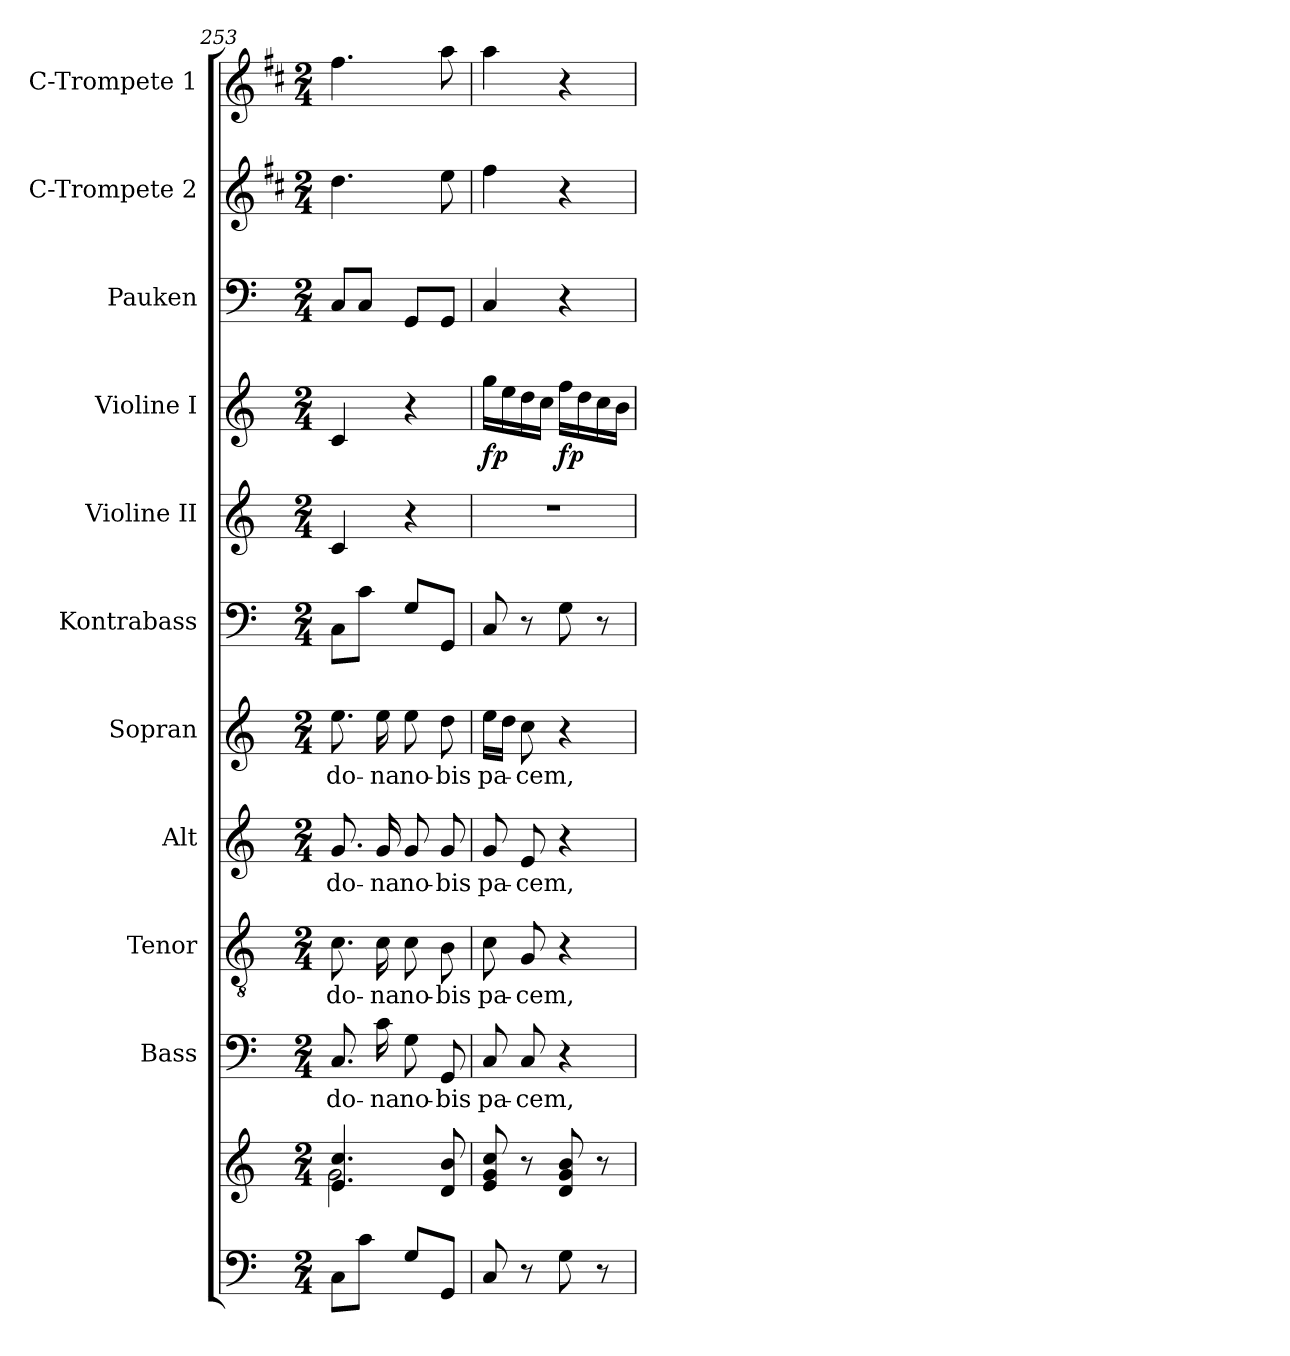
**kern	**kern	**kern	**text	**kern	**text	**kern	**text	**kern	**text	**kern	**kern	**kern	**dynam	**kern	**kern	**kern
*part11	*part11	*part10	*part10	*part9	*part9	*part8	*part8	*part7	*part7	*part6	*part5	*part4	*part4	*part3	*part2	*part1
*staff12	*staff11	*staff10	*staff10	*staff9	*staff9	*staff8	*staff8	*staff7	*staff7	*staff6	*staff5	*staff4	*staff4	*staff3	*staff2	*staff1
*	*	*I"Bass	*	*I"Tenor	*	*I"Alt	*	*I"Sopran	*	*I"Kontrabass	*I"Violine II	*I"Violine I	*	*I"Pauken	*I"C-Trompete 2	*I"C-Trompete 1
*	*	*I'B.	*	*I'T.	*	*I'A.	*	*I'S.	*	*I'Kb.	*I'Vl. II	*I'Vl. I	*	*I'Pk.	*I'C Trp. 2	*I'C Trp. 1
*clefF4	*clefG2	*clefF4	*	*clefGv2	*	*clefG2	*	*clefG2	*	*clefF4	*clefG2	*clefG2	*	*clefF4	*clefG2	*clefG2
*	*	*	*	*	*	*	*	*	*	*ITrd7c12	*	*	*	*	*ITrd1c2	*ITrd1c2
*k[]	*k[]	*k[]	*	*k[]	*	*k[]	*	*k[]	*	*k[]	*k[]	*k[]	*	*k[]	*k[]	*k[]
*C:	*C:	*C:	*	*C:	*	*C:	*	*C:	*	*C:	*C:	*C:	*	*C:	*C:	*C:
*M2/4	*M2/4	*M2/4	*	*M2/4	*	*M2/4	*	*M2/4	*	*M2/4	*M2/4	*M2/4	*	*M2/4	*M2/4	*M2/4
=253	=253	=253	=253	=253	=253	=253	=253	=253	=253	=253	=253	=253	=253	=253	=253	=253
*	*^	*	*	*	*	*	*	*	*	*	*	*	*	*	*	*
!	!	!	!	!LO:LY:b	!	!LO:LY:b	!	!LO:LY:b	!	!LO:LY:b	!	!	!	!	!	!	!
8C\L	4.e/ 4.cc/	2g\	8.C/	do-	8.c\	do-	8.g/	do-	8.ee\	do-	8CC\L	4c/	4c/	.	8C/L	4.cc\	4.ee\
8c\J	.	.	.	.	.	.	.	.	.	.	8C\J	.	.	.	8C/J	.	.
!	!	!	!	!LO:LY:b	!	!LO:LY:b	!	!LO:LY:b	!	!LO:LY:b	!	!	!	!	!	!	!
.	.	.	16c\	-na	16c\	-na	16g/	-na	16ee\	-na	.	.	.	.	.	.	.
!	!	!	!	!LO:LY:b	!	!LO:LY:b	!	!LO:LY:b	!	!LO:LY:b	!	!	!	!	!	!	!
8G/L	.	.	8G\	no-	8c\	no-	8g/	no-	8ee\	no-	8GG/L	4r	4r	.	8GG/L	.	.
!	!	!	!	!LO:LY:b	!	!LO:LY:b	!	!LO:LY:b	!	!LO:LY:b	!	!	!	!	!	!	!
8GG/J	8d/ 8b/	.	8GG/	-bis	8B\	-bis	8g/	-bis	8dd\	-bis	8GGG/J	.	.	.	8GG/J	8dd\	8gg\
*	*v	*v	*	*	*	*	*	*	*	*	*	*	*	*	*	*	*
=254	=254	=254	=254	=254	=254	=254	=254	=254	=254	=254	=254	=254	=254	=254	=254	=254
!	!	!	!LO:LY:b	!	!LO:LY:b	!	!LO:LY:b	!	!LO:LY:b	!	!	!	!LO:DY:b	!	!	!
8C/	8e/ 8g/ 8cc/	8C/	pa-	8c\	pa-	8g/	pa-	16ee\LL	pa-	8CC/	2r	16gg\LL	fp	4C/	4ee\	4gg\
.	.	.	.	.	.	.	.	16dd\JJ	.	.	.	16ee\	.	.	.	.
!	!	!	!LO:LY:b	!	!LO:LY:b	!	!LO:LY:b	!	!LO:LY:b	!	!	!	!	!	!	!
8r	8r	8C/	-cem,	8G/	-cem,	8e/	-cem,	8cc\	-cem,	8r	.	16dd\	.	.	.	.
.	.	.	.	.	.	.	.	.	.	.	.	16cc\JJ	.	.	.	.
!	!	!	!	!	!	!	!	!	!	!	!	!	!LO:DY:b	!	!	!
8G\	8d/ 8g/ 8b/	4r	.	4r	.	4r	.	4r	.	8GG\	.	16ff\LL	fp	4r	4r	4r
.	.	.	.	.	.	.	.	.	.	.	.	16dd\	.	.	.	.
8r	8r	.	.	.	.	.	.	.	.	8r	.	16cc\	.	.	.	.
.	.	.	.	.	.	.	.	.	.	.	.	16b\JJ	.	.	.	.
=	=	=	=	=	=	=	=	=	=	=	=	=	=	=	=	=
*-	*-	*-	*-	*-	*-	*-	*-	*-	*-	*-	*-	*-	*-	*-	*-	*-
